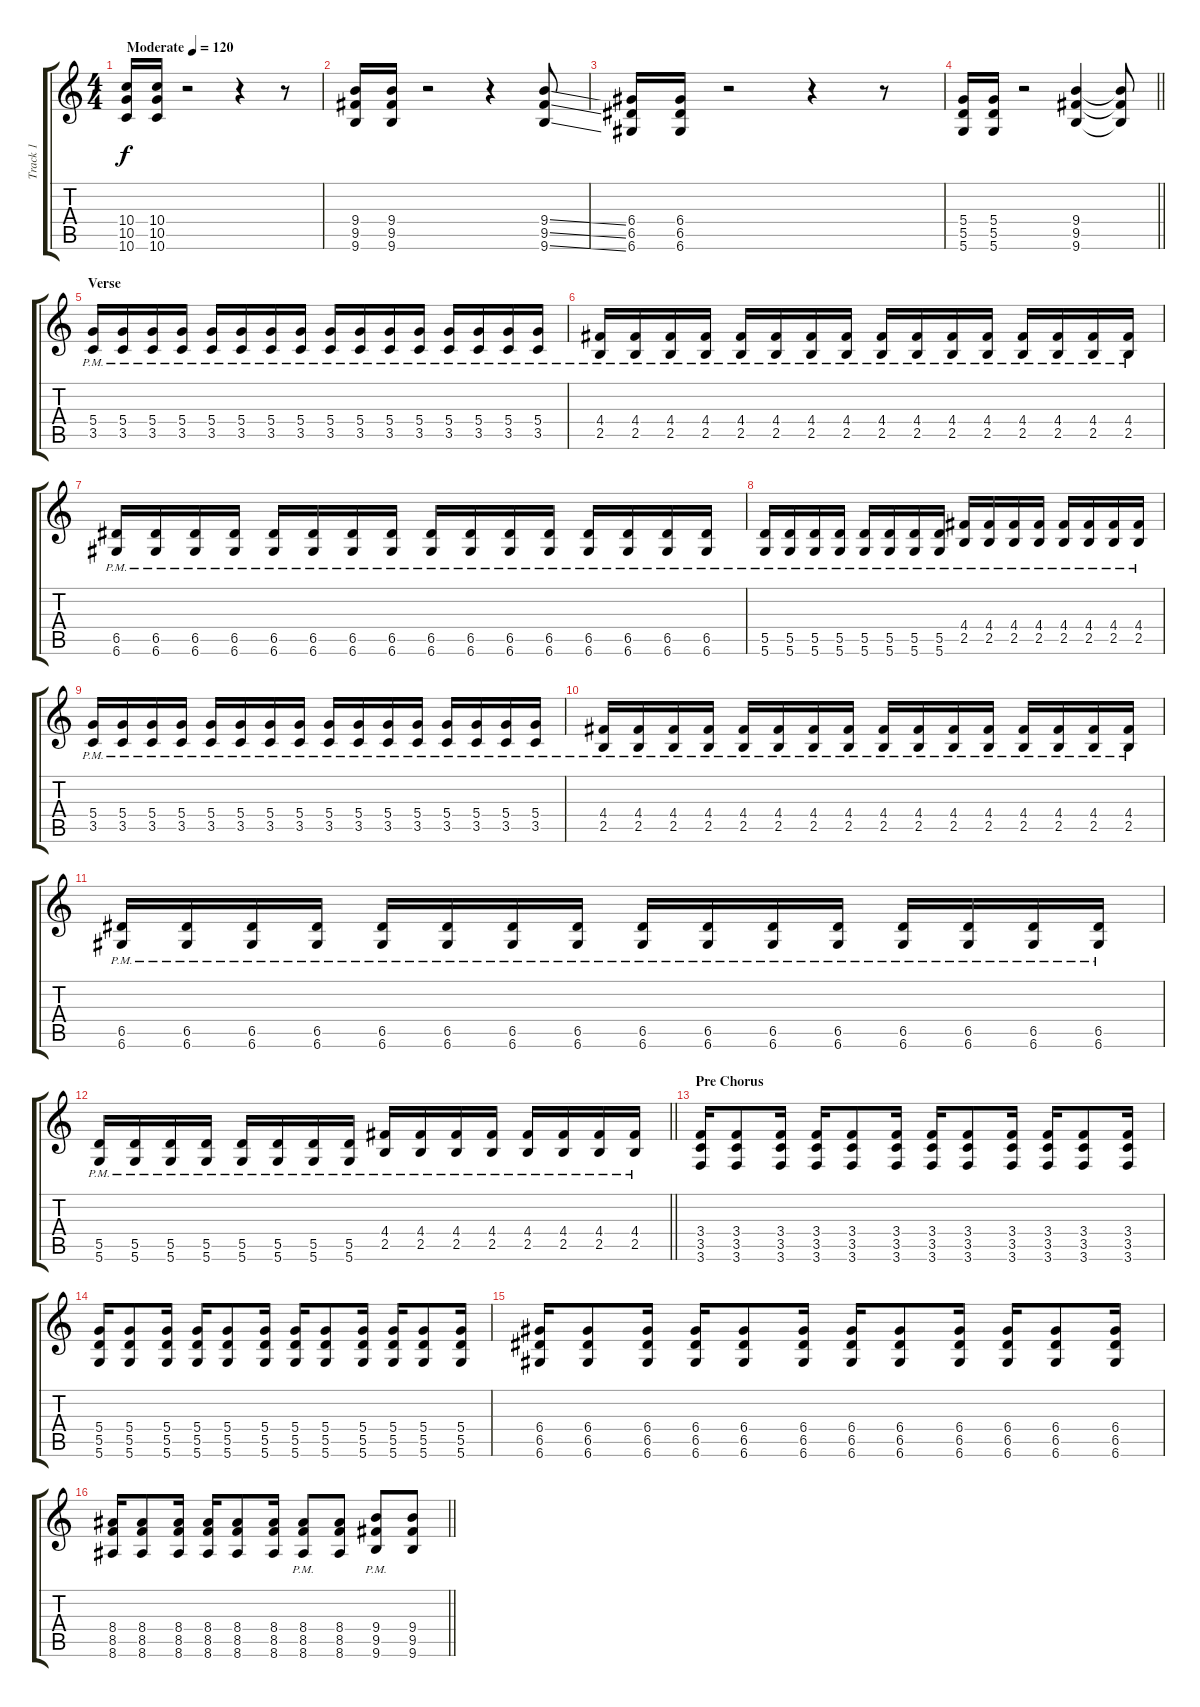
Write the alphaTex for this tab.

\track ("Track 1" "Track 1") {instrument distortionguitar}
\staff {score tabs}
\tuning (E4 B3 G3 D3 A2 D2) {hide}
\ts (4 4)
\tempo (120 "Moderate")
\clef g2
\ks c
(10.4 10.5 10.6).16{dy f instrument distortionguitar} (10.4 10.5 10.6).16 r.2 r.4 r.8 |
(9.4 9.5 9.6).16 (9.4 9.5 9.6).16 r.2 r.4 (9.4{ss} 9.5{ss} 9.6{ss}).8 |
(6.4 6.5 6.6).16 (6.4 6.5 6.6).16 r.2 r.4 r.8 |
\barLineRight lightlight
(5.4 5.5 5.6).16 (5.4 5.5 5.6).16 r.2 (9.4 9.5 9.6).4 (9.4{t} 9.5{t} 9.6{t}).8 |
\section ("" "Verse")
(5.4{pm} 3.5{pm}).16 (5.4{pm} 3.5{pm}).16 (5.4{pm} 3.5{pm}).16 (5.4{pm} 3.5{pm}).16 (5.4{pm} 3.5{pm}).16 (5.4{pm} 3.5{pm}).16 (5.4{pm} 3.5{pm}).16 (5.4{pm} 3.5{pm}).16 (5.4{pm} 3.5{pm}).16 (5.4{pm} 3.5{pm}).16 (5.4{pm} 3.5{pm}).16 (5.4{pm} 3.5{pm}).16 (5.4{pm} 3.5{pm}).16 (5.4{pm} 3.5{pm}).16 (5.4{pm} 3.5{pm}).16 (5.4{pm} 3.5{pm}).16 |
(4.4{pm} 2.5{pm}).16 (4.4{pm} 2.5{pm}).16 (4.4{pm} 2.5{pm}).16 (4.4{pm} 2.5{pm}).16 (4.4{pm} 2.5{pm}).16 (4.4{pm} 2.5{pm}).16 (4.4{pm} 2.5{pm}).16 (4.4{pm} 2.5{pm}).16 (4.4{pm} 2.5{pm}).16 (4.4{pm} 2.5{pm}).16 (4.4{pm} 2.5{pm}).16 (4.4{pm} 2.5{pm}).16 (4.4{pm} 2.5{pm}).16 (4.4{pm} 2.5{pm}).16 (4.4{pm} 2.5{pm}).16 (4.4{pm} 2.5{pm}).16 |
(6.5{pm} 6.6{pm}).16 (6.5{pm} 6.6{pm}).16 (6.5{pm} 6.6{pm}).16 (6.5{pm} 6.6{pm}).16 (6.5{pm} 6.6{pm}).16 (6.5{pm} 6.6{pm}).16 (6.5{pm} 6.6{pm}).16 (6.5{pm} 6.6{pm}).16 (6.5{pm} 6.6{pm}).16 (6.5{pm} 6.6{pm}).16 (6.5{pm} 6.6{pm}).16 (6.5{pm} 6.6{pm}).16 (6.5{pm} 6.6{pm}).16 (6.5{pm} 6.6{pm}).16 (6.5{pm} 6.6{pm}).16 (6.5{pm} 6.6{pm}).16 |
(5.5{pm} 5.6{pm}).16 (5.5{pm} 5.6{pm}).16 (5.5{pm} 5.6{pm}).16 (5.5{pm} 5.6{pm}).16 (5.5{pm} 5.6{pm}).16 (5.5{pm} 5.6{pm}).16 (5.5{pm} 5.6{pm}).16 (5.5{pm} 5.6{pm}).16 (4.4{pm} 2.5{pm}).16 (4.4{pm} 2.5{pm}).16 (4.4{pm} 2.5{pm}).16 (4.4{pm} 2.5{pm}).16 (4.4{pm} 2.5{pm}).16 (4.4{pm} 2.5{pm}).16 (4.4{pm} 2.5{pm}).16 (4.4{pm} 2.5{pm}).16 |
(5.4{pm} 3.5{pm}).16 (5.4{pm} 3.5{pm}).16 (5.4{pm} 3.5{pm}).16 (5.4{pm} 3.5{pm}).16 (5.4{pm} 3.5{pm}).16 (5.4{pm} 3.5{pm}).16 (5.4{pm} 3.5{pm}).16 (5.4{pm} 3.5{pm}).16 (5.4{pm} 3.5{pm}).16 (5.4{pm} 3.5{pm}).16 (5.4{pm} 3.5{pm}).16 (5.4{pm} 3.5{pm}).16 (5.4{pm} 3.5{pm}).16 (5.4{pm} 3.5{pm}).16 (5.4{pm} 3.5{pm}).16 (5.4{pm} 3.5{pm}).16 |
(4.4{pm} 2.5{pm}).16 (4.4{pm} 2.5{pm}).16 (4.4{pm} 2.5{pm}).16 (4.4{pm} 2.5{pm}).16 (4.4{pm} 2.5{pm}).16 (4.4{pm} 2.5{pm}).16 (4.4{pm} 2.5{pm}).16 (4.4{pm} 2.5{pm}).16 (4.4{pm} 2.5{pm}).16 (4.4{pm} 2.5{pm}).16 (4.4{pm} 2.5{pm}).16 (4.4{pm} 2.5{pm}).16 (4.4{pm} 2.5{pm}).16 (4.4{pm} 2.5{pm}).16 (4.4{pm} 2.5{pm}).16 (4.4{pm} 2.5{pm}).16 |
(6.5{pm} 6.6{pm}).16 (6.5{pm} 6.6{pm}).16 (6.5{pm} 6.6{pm}).16 (6.5{pm} 6.6{pm}).16 (6.5{pm} 6.6{pm}).16 (6.5{pm} 6.6{pm}).16 (6.5{pm} 6.6{pm}).16 (6.5{pm} 6.6{pm}).16 (6.5{pm} 6.6{pm}).16 (6.5{pm} 6.6{pm}).16 (6.5{pm} 6.6{pm}).16 (6.5{pm} 6.6{pm}).16 (6.5{pm} 6.6{pm}).16 (6.5{pm} 6.6{pm}).16 (6.5{pm} 6.6{pm}).16 (6.5{pm} 6.6{pm}).16 |
\barLineRight lightlight
(5.5{pm} 5.6{pm}).16 (5.5{pm} 5.6{pm}).16 (5.5{pm} 5.6{pm}).16 (5.5{pm} 5.6{pm}).16 (5.5{pm} 5.6{pm}).16 (5.5{pm} 5.6{pm}).16 (5.5{pm} 5.6{pm}).16 (5.5{pm} 5.6{pm}).16 (4.4{pm} 2.5{pm}).16 (4.4{pm} 2.5{pm}).16 (4.4{pm} 2.5{pm}).16 (4.4{pm} 2.5{pm}).16 (4.4{pm} 2.5{pm}).16 (4.4{pm} 2.5{pm}).16 (4.4{pm} 2.5{pm}).16 (4.4{pm} 2.5{pm}).16 |
\section ("" "Pre Chorus")
(3.4 3.5 3.6).16 (3.4 3.5 3.6).8 (3.4 3.5 3.6).16 (3.4 3.5 3.6).16 (3.4 3.5 3.6).8 (3.4 3.5 3.6).16 (3.4 3.5 3.6).16 (3.4 3.5 3.6).8 (3.4 3.5 3.6).16 (3.4 3.5 3.6).16 (3.4 3.5 3.6).8 (3.4 3.5 3.6).16 |
(5.4 5.5 5.6).16 (5.4 5.5 5.6).8 (5.4 5.5 5.6).16 (5.4 5.5 5.6).16 (5.4 5.5 5.6).8 (5.4 5.5 5.6).16 (5.4 5.5 5.6).16 (5.4 5.5 5.6).8 (5.4 5.5 5.6).16 (5.4 5.5 5.6).16 (5.4 5.5 5.6).8 (5.4 5.5 5.6).16 |
(6.4 6.5 6.6).16 (6.4 6.5 6.6).8 (6.4 6.5 6.6).16 (6.4 6.5 6.6).16 (6.4 6.5 6.6).8 (6.4 6.5 6.6).16 (6.4 6.5 6.6).16 (6.4 6.5 6.6).8 (6.4 6.5 6.6).16 (6.4 6.5 6.6).16 (6.4 6.5 6.6).8 (6.4 6.5 6.6).16 |
\barLineRight lightlight
(8.4 8.5 8.6).16 (8.4 8.5 8.6).8 (8.4 8.5 8.6).16 (8.4 8.5 8.6).16 (8.4 8.5 8.6).8 (8.4 8.5 8.6).16 (8.4{pm} 8.5{pm} 8.6{pm}).8 (8.4 8.5 8.6).8 (9.4{pm} 9.5{pm} 9.6{pm}).8 (9.4 9.5 9.6).8
